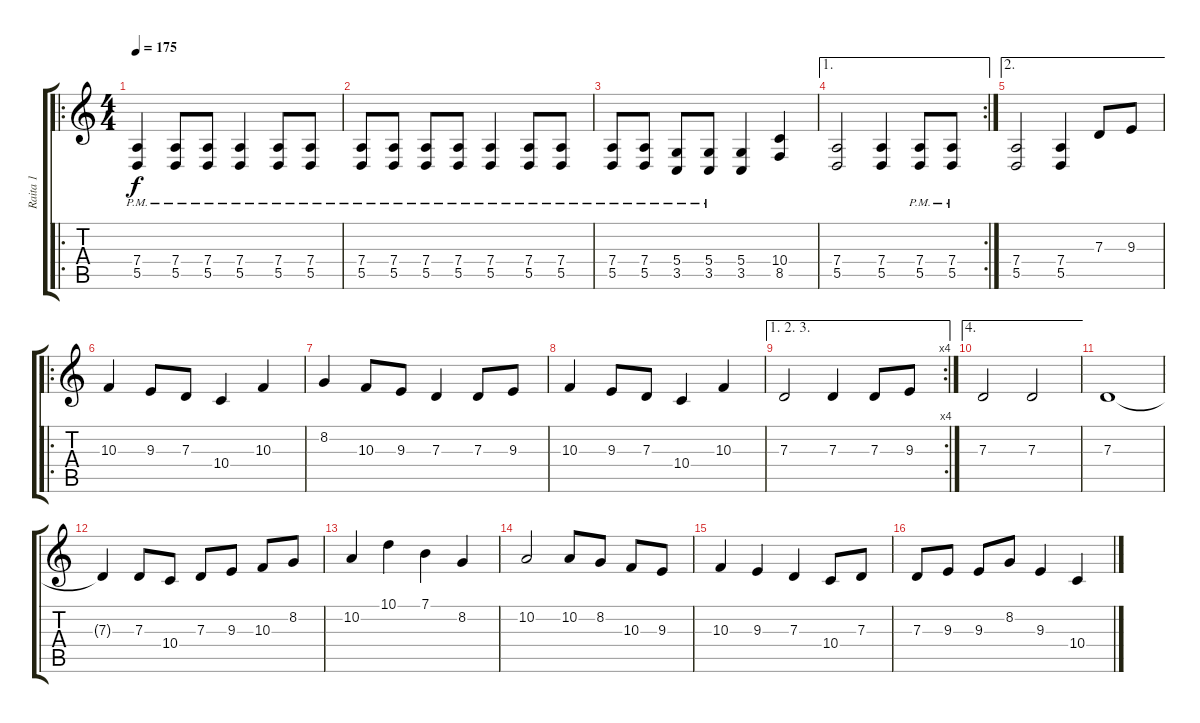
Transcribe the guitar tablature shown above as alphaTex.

\track ("Raita 1" "Raita 1") {instrument violin}
\staff {score tabs}
\tuning (E4 B3 G3 D3 A2 E2) {hide}
\ro
\ts (4 4)
\tempo 175
\clef g2
\ks c
(7.4{pm} 5.5{pm}).4{dy f} (7.4{pm} 5.5{pm}).8 (7.4{pm} 5.5{pm}).8 (7.4{pm} 5.5{pm}).4 (7.4{pm} 5.5{pm}).8 (7.4{pm} 5.5{pm}).8 |
(7.4{pm} 5.5{pm}).8 (7.4{pm} 5.5{pm}).8 (7.4{pm} 5.5{pm}).8 (7.4{pm} 5.5{pm}).8 (7.4{pm} 5.5{pm}).4 (7.4{pm} 5.5{pm}).8 (7.4{pm} 5.5{pm}).8 |
(7.4{pm} 5.5{pm}).8 (7.4{pm} 5.5{pm}).8 (5.4{pm} 3.5{pm}).8 (5.4{pm} 3.5{pm}).8 (5.4 3.5).4 (10.4 8.5).4 |
\ae 1
\rc 2
(7.4 5.5).2 (7.4 5.5).4 (7.4{pm} 5.5{pm}).8 (7.4{pm} 5.5{pm}).8 |
\ae 2
(7.4 5.5).2 (7.4 5.5).4 7.3.8{instrument violin} 9.3.8 |
\ro
10.3.4 9.3.8 7.3.8 10.4.4 10.3.4 |
8.2.4 10.3.8 9.3.8 7.3.4 7.3.8 9.3.8 |
10.3.4 9.3.8 7.3.8 10.4.4 10.3.4 |
\ae (1 2 3)
\rc 4
7.3.2 7.3.4 7.3.8 9.3.8 |
\ae 4
7.3.2 7.3.2 |
7.3.1 |
7.3{t}.4 7.3.8 10.4.8 7.3.8 9.3.8 10.3.8 8.2.8 |
10.2.4 10.1.4 7.1.4 8.2.4 |
10.2.2 10.2.8 8.2.8 10.3.8 9.3.8 |
10.3.4 9.3.4 7.3.4 10.4.8 7.3.8 |
7.3.8 9.3.8 9.3.8 8.2.8 9.3.4 10.4.4
